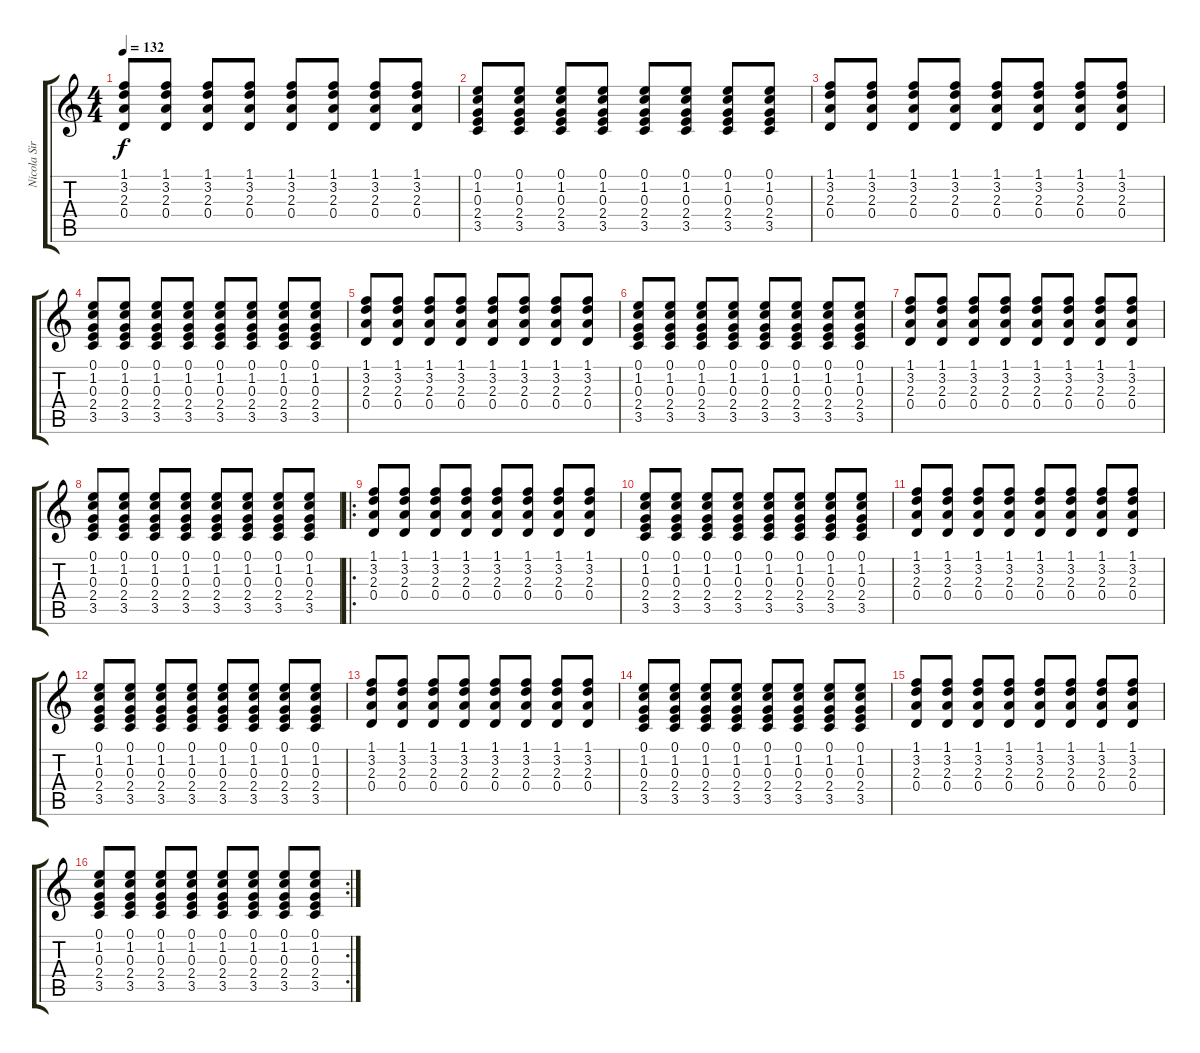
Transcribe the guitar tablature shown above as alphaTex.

\track ("Nicola Sirkis" "Nicola Sir") {instrument acousticguitarsteel}
\staff {score tabs}
\tuning (E4 B3 G3 D3 A2 E2) {hide}
\ts (4 4)
\tempo 132
\clef g2
\ks c
(1.1 3.2 2.3 0.4).8{dy f} (1.1 3.2 2.3 0.4).8 (1.1 3.2 2.3 0.4).8 (1.1 3.2 2.3 0.4).8 (1.1 3.2 2.3 0.4).8 (1.1 3.2 2.3 0.4).8 (1.1 3.2 2.3 0.4).8 (1.1 3.2 2.3 0.4).8 |
(0.1 1.2 0.3 2.4 3.5).8 (0.1 1.2 0.3 2.4 3.5).8 (0.1 1.2 0.3 2.4 3.5).8 (0.1 1.2 0.3 2.4 3.5).8 (0.1 1.2 0.3 2.4 3.5).8 (0.1 1.2 0.3 2.4 3.5).8 (0.1 1.2 0.3 2.4 3.5).8 (0.1 1.2 0.3 2.4 3.5).8 |
(1.1 3.2 2.3 0.4).8 (1.1 3.2 2.3 0.4).8 (1.1 3.2 2.3 0.4).8 (1.1 3.2 2.3 0.4).8 (1.1 3.2 2.3 0.4).8 (1.1 3.2 2.3 0.4).8 (1.1 3.2 2.3 0.4).8 (1.1 3.2 2.3 0.4).8 |
(0.1 1.2 0.3 2.4 3.5).8 (0.1 1.2 0.3 2.4 3.5).8 (0.1 1.2 0.3 2.4 3.5).8 (0.1 1.2 0.3 2.4 3.5).8 (0.1 1.2 0.3 2.4 3.5).8 (0.1 1.2 0.3 2.4 3.5).8 (0.1 1.2 0.3 2.4 3.5).8 (0.1 1.2 0.3 2.4 3.5).8 |
(1.1 3.2 2.3 0.4).8 (1.1 3.2 2.3 0.4).8 (1.1 3.2 2.3 0.4).8 (1.1 3.2 2.3 0.4).8 (1.1 3.2 2.3 0.4).8 (1.1 3.2 2.3 0.4).8 (1.1 3.2 2.3 0.4).8 (1.1 3.2 2.3 0.4).8 |
(0.1 1.2 0.3 2.4 3.5).8 (0.1 1.2 0.3 2.4 3.5).8 (0.1 1.2 0.3 2.4 3.5).8 (0.1 1.2 0.3 2.4 3.5).8 (0.1 1.2 0.3 2.4 3.5).8 (0.1 1.2 0.3 2.4 3.5).8 (0.1 1.2 0.3 2.4 3.5).8 (0.1 1.2 0.3 2.4 3.5).8 |
(1.1 3.2 2.3 0.4).8 (1.1 3.2 2.3 0.4).8 (1.1 3.2 2.3 0.4).8 (1.1 3.2 2.3 0.4).8 (1.1 3.2 2.3 0.4).8 (1.1 3.2 2.3 0.4).8 (1.1 3.2 2.3 0.4).8 (1.1 3.2 2.3 0.4).8 |
(0.1 1.2 0.3 2.4 3.5).8 (0.1 1.2 0.3 2.4 3.5).8 (0.1 1.2 0.3 2.4 3.5).8 (0.1 1.2 0.3 2.4 3.5).8 (0.1 1.2 0.3 2.4 3.5).8 (0.1 1.2 0.3 2.4 3.5).8 (0.1 1.2 0.3 2.4 3.5).8 (0.1 1.2 0.3 2.4 3.5).8 |
\ro
(1.1 3.2 2.3 0.4).8 (1.1 3.2 2.3 0.4).8 (1.1 3.2 2.3 0.4).8 (1.1 3.2 2.3 0.4).8 (1.1 3.2 2.3 0.4).8 (1.1 3.2 2.3 0.4).8 (1.1 3.2 2.3 0.4).8 (1.1 3.2 2.3 0.4).8 |
(0.1 1.2 0.3 2.4 3.5).8 (0.1 1.2 0.3 2.4 3.5).8 (0.1 1.2 0.3 2.4 3.5).8 (0.1 1.2 0.3 2.4 3.5).8 (0.1 1.2 0.3 2.4 3.5).8 (0.1 1.2 0.3 2.4 3.5).8 (0.1 1.2 0.3 2.4 3.5).8 (0.1 1.2 0.3 2.4 3.5).8 |
(1.1 3.2 2.3 0.4).8 (1.1 3.2 2.3 0.4).8 (1.1 3.2 2.3 0.4).8 (1.1 3.2 2.3 0.4).8 (1.1 3.2 2.3 0.4).8 (1.1 3.2 2.3 0.4).8 (1.1 3.2 2.3 0.4).8 (1.1 3.2 2.3 0.4).8 |
(0.1 1.2 0.3 2.4 3.5).8 (0.1 1.2 0.3 2.4 3.5).8 (0.1 1.2 0.3 2.4 3.5).8 (0.1 1.2 0.3 2.4 3.5).8 (0.1 1.2 0.3 2.4 3.5).8 (0.1 1.2 0.3 2.4 3.5).8 (0.1 1.2 0.3 2.4 3.5).8 (0.1 1.2 0.3 2.4 3.5).8 |
(1.1 3.2 2.3 0.4).8 (1.1 3.2 2.3 0.4).8 (1.1 3.2 2.3 0.4).8 (1.1 3.2 2.3 0.4).8 (1.1 3.2 2.3 0.4).8 (1.1 3.2 2.3 0.4).8 (1.1 3.2 2.3 0.4).8 (1.1 3.2 2.3 0.4).8 |
(0.1 1.2 0.3 2.4 3.5).8 (0.1 1.2 0.3 2.4 3.5).8 (0.1 1.2 0.3 2.4 3.5).8 (0.1 1.2 0.3 2.4 3.5).8 (0.1 1.2 0.3 2.4 3.5).8 (0.1 1.2 0.3 2.4 3.5).8 (0.1 1.2 0.3 2.4 3.5).8 (0.1 1.2 0.3 2.4 3.5).8 |
(1.1 3.2 2.3 0.4).8 (1.1 3.2 2.3 0.4).8 (1.1 3.2 2.3 0.4).8 (1.1 3.2 2.3 0.4).8 (1.1 3.2 2.3 0.4).8 (1.1 3.2 2.3 0.4).8 (1.1 3.2 2.3 0.4).8 (1.1 3.2 2.3 0.4).8 |
\rc 2
(0.1 1.2 0.3 2.4 3.5).8 (0.1 1.2 0.3 2.4 3.5).8 (0.1 1.2 0.3 2.4 3.5).8 (0.1 1.2 0.3 2.4 3.5).8 (0.1 1.2 0.3 2.4 3.5).8 (0.1 1.2 0.3 2.4 3.5).8 (0.1 1.2 0.3 2.4 3.5).8 (0.1 1.2 0.3 2.4 3.5).8
